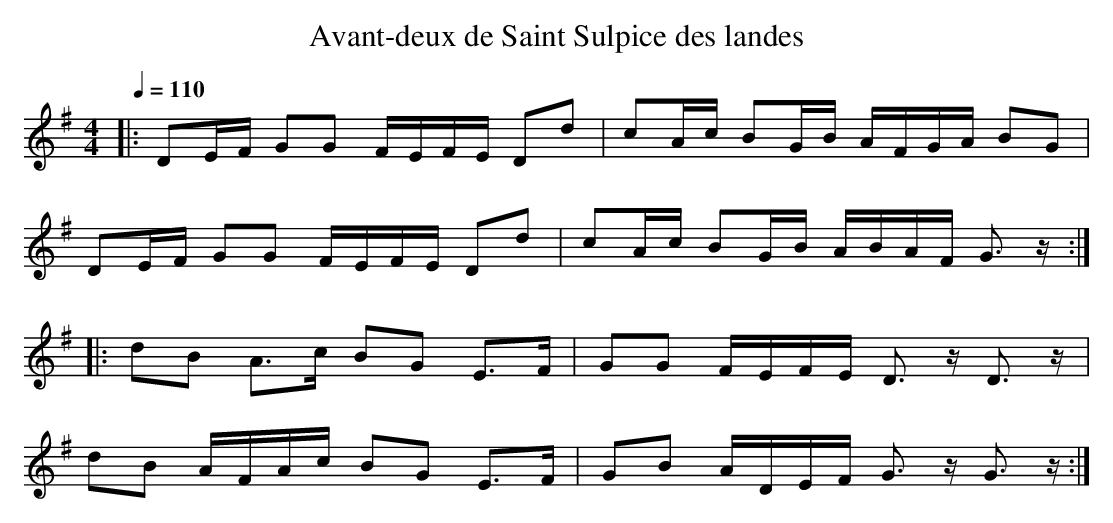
X:1
T:Avant-deux de Saint Sulpice des landes
M:4/4
L:1/8
Q:1/4=110
K:G
|:DE/2F/2 GG F/2E/2F/2E/2 Dd|cA/2c/2 BG/2B/2 A/2F/2G/2A/2 BG|
DE/2F/2 GG F/2E/2F/2E/2 Dd|cA/2c/2 BG/2B/2 A/2B/2A/2F/2 G>z:|
|:dB A>c BG E>F|GG F/2E/2F/2E/2 D>z D>z |
dB A/2F/2A/2c/2 BG E>F|GB A/2D/2E/2F/2 G>z G>z:|
